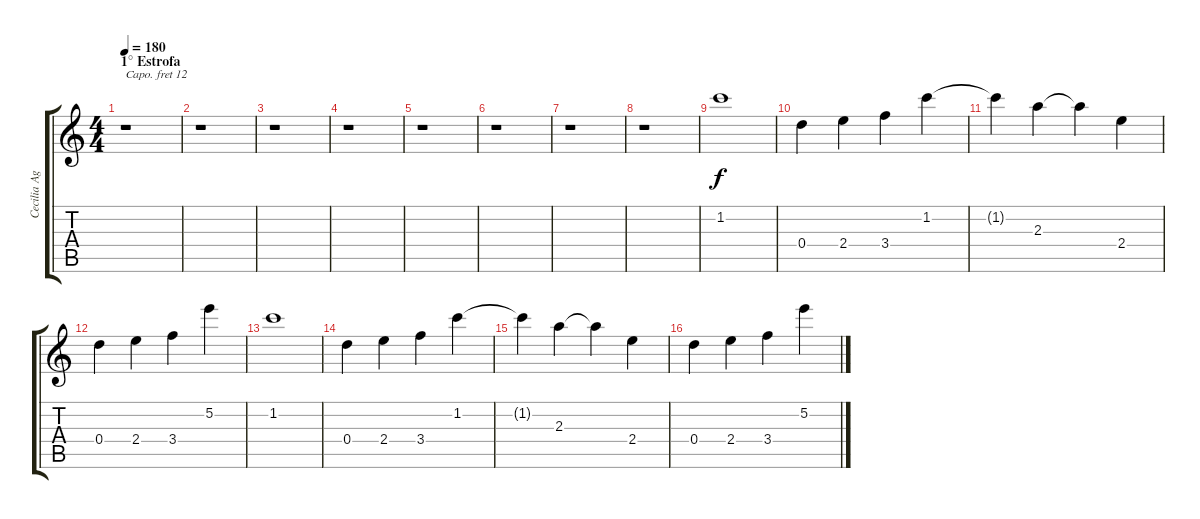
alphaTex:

\track ("Cecilia Aguayo (Sintetizador 4)" "Cecilia Ag") {instrument ocarina}
\staff {score tabs}
\capo 12
\tuning (E5 B4 G4 D4 A3 E3) {hide}
\ts (4 4)
\section ("" "1° Estrofa")
\tempo 180
\clef g2
\ks c
r.1{dy f} |
r.1 |
r.1 |
r.1 |
r.1 |
r.1 |
r.1 |
r.1 |
1.2.1{volume 10} |
0.4.4 2.4.4 3.4.4 1.2.4 |
1.2{t}.4 2.3.4 2.3{t}.4 2.4.4 |
0.4.4 2.4.4 3.4.4 5.2.4 |
1.2.1 |
0.4.4 2.4.4 3.4.4 1.2.4 |
1.2{t}.4 2.3.4 2.3{t}.4 2.4.4 |
0.4.4 2.4.4 3.4.4 5.2.4
